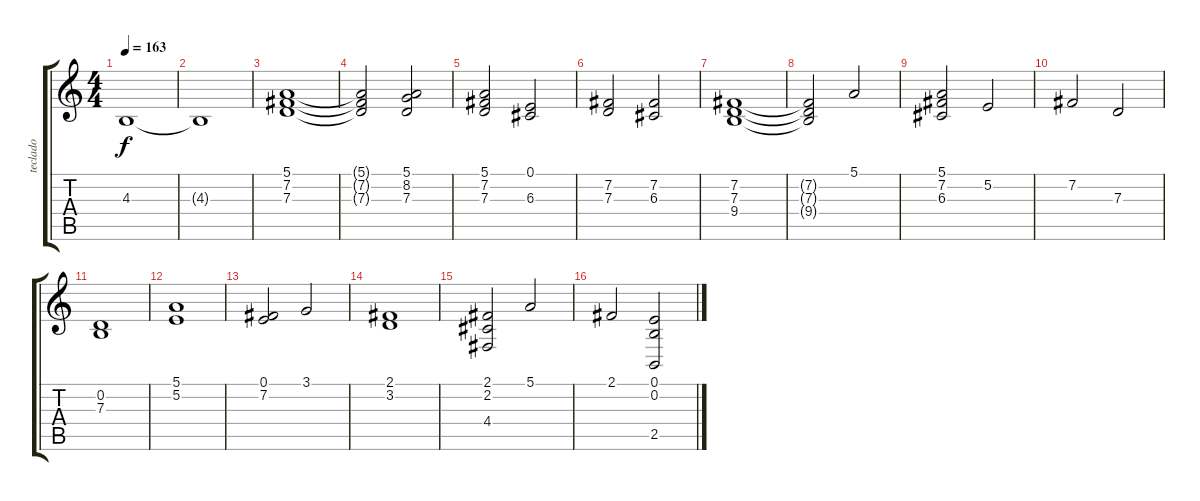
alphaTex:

\track ("teclado" "teclado") {instrument drawbarorgan}
\staff {score tabs}
\tuning (E4 B3 G3 D3 A2 E2) {hide}
\ts (4 4)
\tempo 163
\clef g2
\ks c
4.3.1{dy f} |
4.3{t}.1 |
(5.1 7.2 7.3).1 |
(5.1{t} 7.2{t} 7.3{t}).2 (5.1 8.2 7.3).2 |
(5.1 7.2 7.3).2 (0.1 6.3).2 |
(7.2 7.3).2 (7.2 6.3).2 |
(7.2 7.3 9.4).1 |
(7.2{t} 7.3{t} 9.4{t}).2 5.1.2 |
(5.1 7.2 6.3).2 5.2.2 |
7.2.2 7.3.2 |
(0.2 7.3).1 |
(5.1 5.2).1 |
(0.1 7.2).2 3.1.2 |
(2.1 3.2).1 |
(2.1 2.2 4.4).2 5.1.2 |
2.1.2 (0.1 0.2 2.5).2
